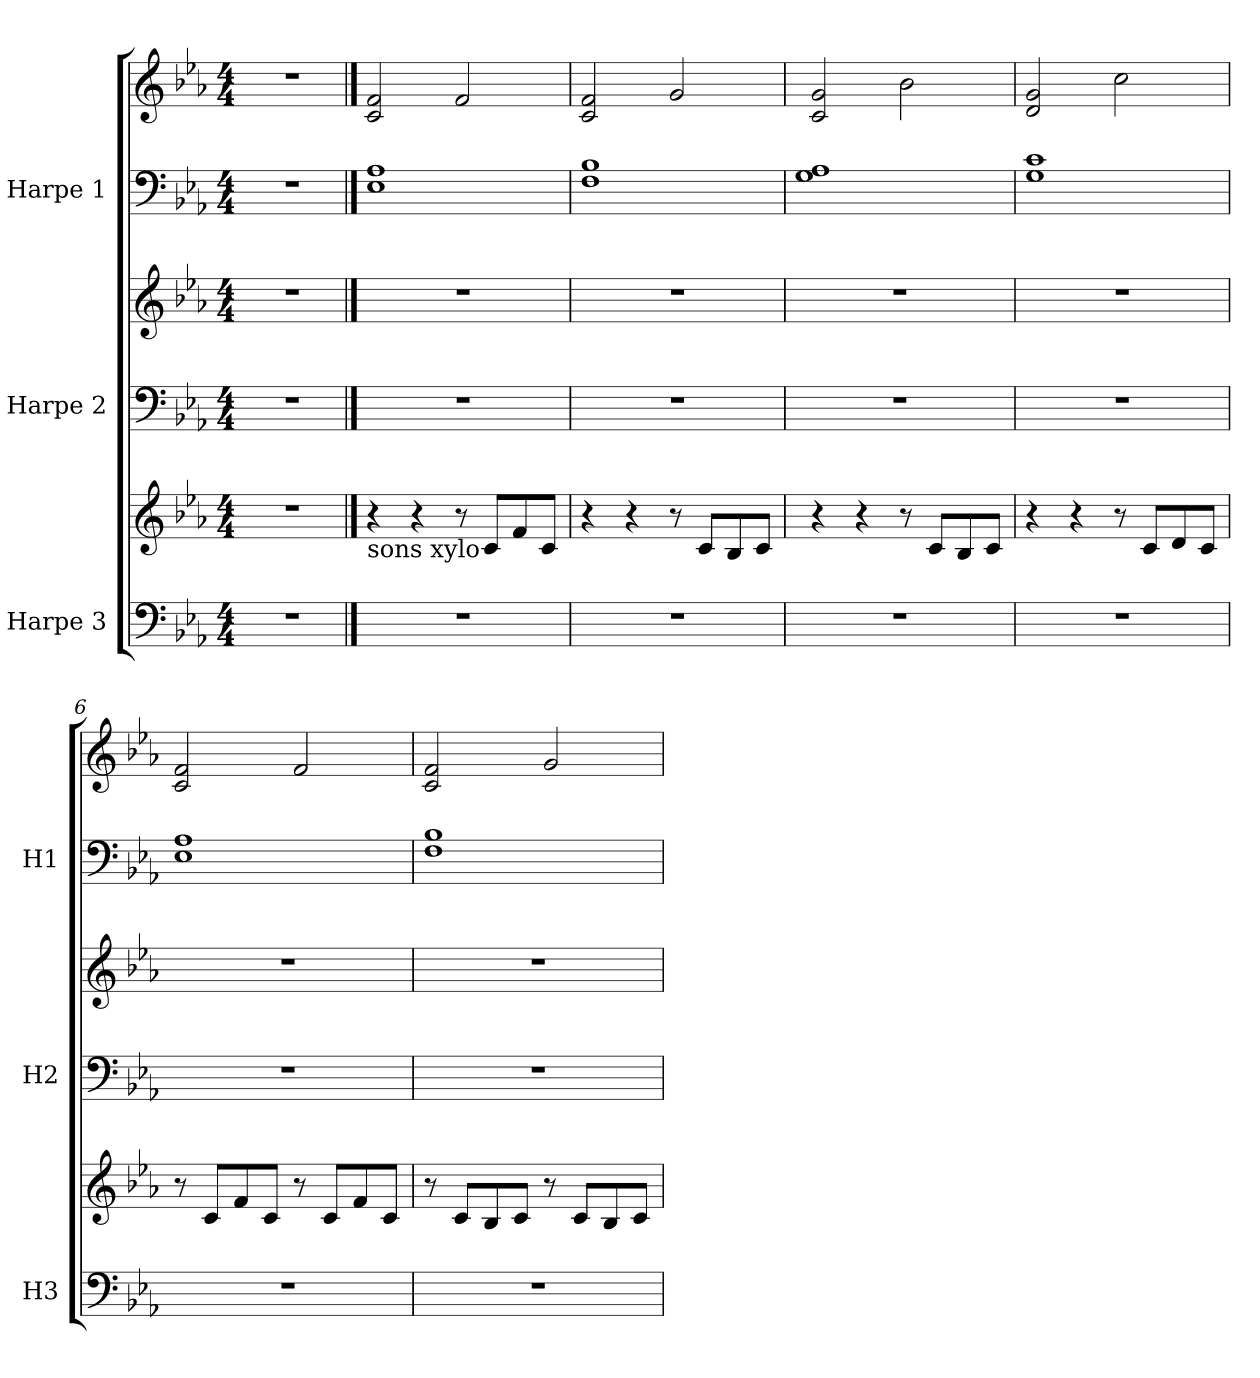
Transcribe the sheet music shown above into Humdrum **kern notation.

**kern	**kern	**kern	**kern	**kern	**kern
*part3	*part3	*part2	*part2	*part1	*part1
*staff6	*staff5	*staff4	*staff3	*staff2	*staff1
*I"Harpe 3	*	*I"Harpe 2	*	*I"Harpe 1	*
*I'H3	*	*I'H2	*	*I'H1	*
*clefF4	*clefG2	*clefF4	*clefG2	*clefF4	*clefG2
*k[b-e-a-]	*k[b-e-a-]	*k[b-e-a-]	*k[b-e-a-]	*k[b-e-a-]	*k[b-e-a-]
*M4/4	*M4/4	*M4/4	*M4/4	*M4/4	*M4/4
=1	=1	=1	=1	=1	=1
1r	1r	1r	1r	1r	1r
==2	==2	==2	==2	==2	==2
*	*	*	*	*	*MM80
!	!LO:TX:b:t=sons xylo	!	!	!	!
1r	4r	1r	1r	1E- 1A-	2c/ 2f/
.	4r	.	.	.	.
.	8r	.	.	.	2f</
.	8c/L	.	.	.	.
.	8f/	.	.	.	.
.	8c/J	.	.	.	.
=3	=3	=3	=3	=3	=3
1r	4r	1r	1r	1F 1B-	2c/ 2f/
.	4r	.	.	.	.
.	8r	.	.	.	2g</
.	8c/L	.	.	.	.
.	8B-/	.	.	.	.
.	8c/J	.	.	.	.
=4	=4	=4	=4	=4	=4
1r	4r	1r	1r	1G 1A-	2c/ 2g/
.	4r	.	.	.	.
.	8r	.	.	.	2b-<\
.	8c/L	.	.	.	.
.	8B-/	.	.	.	.
.	8c/J	.	.	.	.
=5	=5	=5	=5	=5	=5
1r	4r	1r	1r	1G 1c	2d/ 2g/
.	4r	.	.	.	.
.	8r	.	.	.	2cc\
.	8c/L	.	.	.	.
.	8d/	.	.	.	.
.	8c/J	.	.	.	.
=6	=6	=6	=6	=6	=6
1r	8r	1r	1r	1E- 1A-	2c/ 2f/
.	8c/L	.	.	.	.
.	8f/	.	.	.	.
.	8c/J	.	.	.	.
.	8r	.	.	.	2f</
.	8c/L	.	.	.	.
.	8f/	.	.	.	.
.	8c/J	.	.	.	.
=7	=7	=7	=7	=7	=7
1r	8r	1r	1r	1F 1B-	2c/ 2f/
.	8c/L	.	.	.	.
.	8B-/	.	.	.	.
.	8c/J	.	.	.	.
.	8r	.	.	.	2g</
.	8c/L	.	.	.	.
.	8B-/	.	.	.	.
.	8c/J	.	.	.	.
=	=	=	=	=	=
*-	*-	*-	*-	*-	*-
